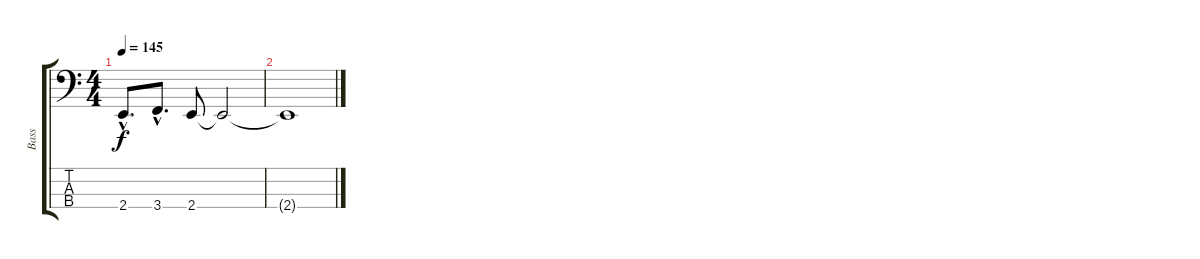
\track ("Bass" "Bass") {instrument electricbasspick}
\staff {score tabs}
\tuning (G2 D2 A1 D1) {hide}
\ts (4 4)
\tempo 145
\clef f4
\ks c
2.4{hac}.8{d dy f} 3.4{hac}.8{d} 2.4.8 2.4{t}.2 |
2.4{t}.1
